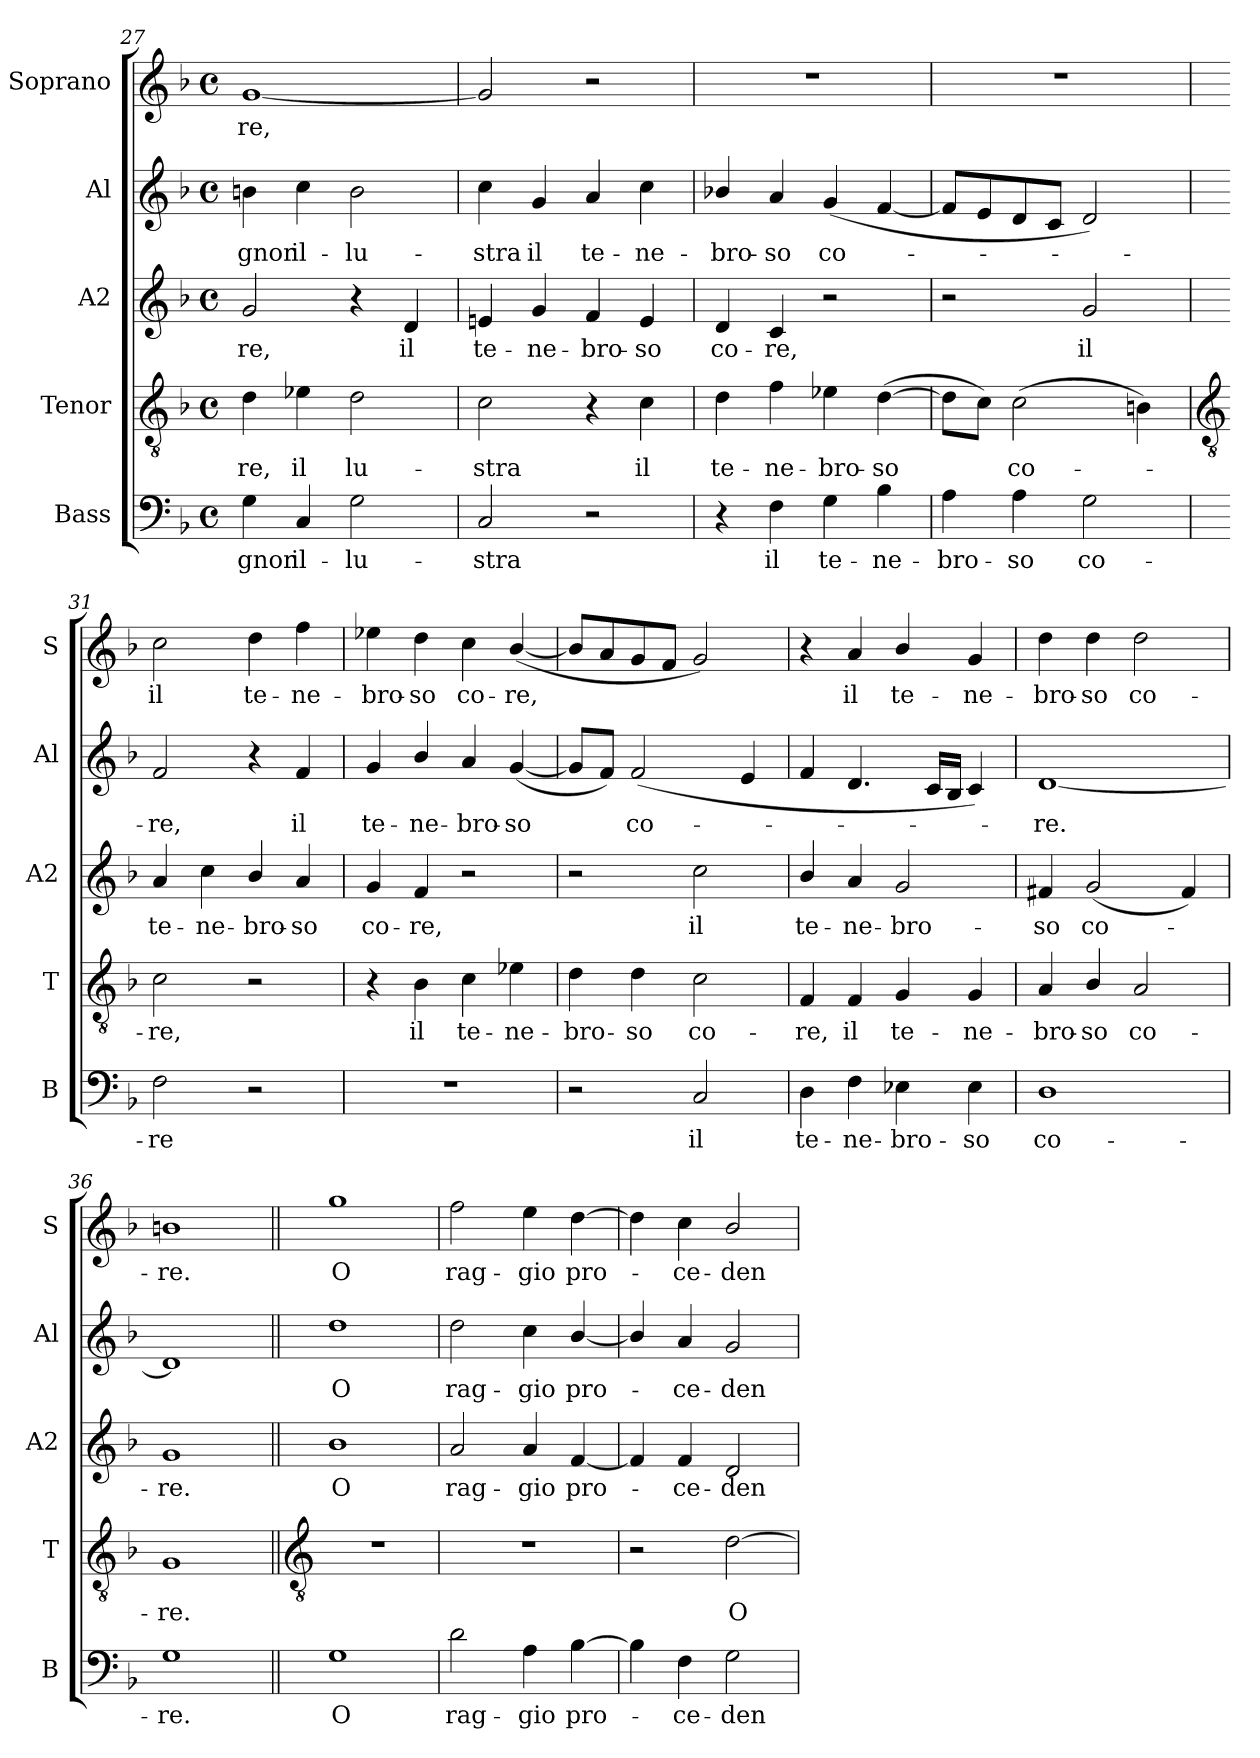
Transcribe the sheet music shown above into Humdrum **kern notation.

**kern	**text	**kern	**text	**kern	**text	**kern	**text	**kern	**text
*part5	*part5	*part4	*part4	*part3	*part3	*part2	*part2	*part1	*part1
*staff5	*staff5	*staff4	*staff4	*staff3	*staff3	*staff2	*staff2	*staff1	*staff1
*I"Bass	*	*I"Tenor	*	*I"A2	*	*I"Al	*	*I"Soprano	*
*I'B	*	*I'T	*	*I'A2	*	*I'Al	*	*I'S	*
*clefF4	*	*clefGv2	*	*clefG2	*	*clefG2	*	*clefG2	*
*k[b-]	*	*k[b-]	*	*k[b-]	*	*k[b-]	*	*k[b-]	*
*F:	*	*F:	*	*F:	*	*F:	*	*F:	*
*M4/4	*	*M4/4	*	*M4/4	*	*M4/4	*	*M4/4	*
*met(c)	*	*met(c)	*	*met(c)	*	*met(c)	*	*met(c)	*
=27	=27	=27	=27	=27	=27	=27	=27	=27	=27
!	!LO:LY:b	!	!LO:LY:b	!	!LO:LY:b	!	!LO:LY:b	!	!LO:LY:b
4G	-gnor	4d	-re,	2g	re,	4bn	-gnor	[1g	re,
!	!LO:LY:b	!	!LO:LY:b	!	!	!	!LO:LY:b	!	!
4C	il-	4e-X	il	.	.	4cc	il-	.	.
!	!LO:LY:b	!	!LO:LY:b	!	!	!	!LO:LY:b	!	!
2G	-lu-	2d	lu-	4r	.	2b	-lu-	.	.
!	!	!	!	!	!LO:LY:b	!	!	!	!
.	.	.	.	4d	il	.	.	.	.
=28	=28	=28	=28	=28	=28	=28	=28	=28	=28
!	!LO:LY:b	!	!LO:LY:b	!	!LO:LY:b	!	!LO:LY:b	!	!
2C	-stra	2c	-stra	4en	te-	4cc	-stra	2g]	.
!	!	!	!	!	!LO:LY:b	!	!LO:LY:b	!	!
.	.	.	.	4g	-ne-	4g	il	.	.
!	!	!	!	!	!LO:LY:b	!	!LO:LY:b	!	!
2r	.	4r	.	4f	-bro-	4a	te-	2r	.
!	!	!	!LO:LY:b	!	!LO:LY:b	!	!LO:LY:b	!	!
.	.	4c	il	4e	-so	4cc	-ne-	.	.
=29	=29	=29	=29	=29	=29	=29	=29	=29	=29
!	!	!	!LO:LY:b	!	!LO:LY:b	!	!LO:LY:b	!	!
4r	.	4d	te-	4d	co-	4b-X/	-bro-	1r	.
!	!LO:LY:b	!	!LO:LY:b	!	!LO:LY:b	!	!LO:LY:b	!	!
4F	il	4f	-ne-	4c	-re,	4a	-so	.	.
!	!LO:LY:b	!	!LO:LY:b	!	!	!	!LO:LY:b	!	!
4G	te-	4e-X	-bro-	2r	.	(<4g	co-	.	.
!	!LO:LY:b	!	!LO:LY:b	!	!	!	!	!	!
4B-	-ne-	(>[4d	-so	.	.	[4f	.	.	.
=30	=30	=30	=30	=30	=30	=30	=30	=30	=30
!	!LO:LY:b	!	!	!	!	!	!	!	!
4A	-bro-	8dL]	.	2r	.	8fL]	.	1r	.
.	.	8cJ)	.	.	.	8e	.	.	.
!	!LO:LY:b	!	!LO:LY:b	!	!	!	!	!	!
4A	-so	(>2c	co-	.	.	8d	.	.	.
.	.	.	.	.	.	8cJ	.	.	.
!	!LO:LY:b	!	!	!	!LO:LY:b	!	!	!	!
2G	co-	.	.	2g	il	2d)	.	.	.
.	.	4Bn)	.	.	.	.	.	.	.
!!LO:LB:g=z
=31	=31	=31	=31	=31	=31	=31	=31	=31	=31
*	*	*clefGv2	*	*	*	*	*	*	*
!	!LO:LY:b	!	!LO:LY:b	!	!LO:LY:b	!	!LO:LY:b	!	!LO:LY:b
2F	-re	2c	re,	4a	te-	2f	re,	2cc	il
!	!	!	!	!	!LO:LY:b	!	!	!	!
.	.	.	.	4cc	-ne-	.	.	.	.
!	!	!	!	!	!LO:LY:b	!	!	!	!LO:LY:b
2r	.	2r	.	4b-/	-bro-	4r	.	4dd	te-
!	!	!	!	!	!LO:LY:b	!	!LO:LY:b	!	!LO:LY:b
.	.	.	.	4a	-so	4f	il	4ff	-ne-
=32	=32	=32	=32	=32	=32	=32	=32	=32	=32
!	!	!	!	!	!LO:LY:b	!	!LO:LY:b	!	!LO:LY:b
1r	.	4r	.	4g	co-	4g	te-	4ee-X	-bro-
!	!	!	!LO:LY:b	!	!LO:LY:b	!	!LO:LY:b	!	!LO:LY:b
.	.	4B-	il	4f	-re,	4b-/	-ne-	4dd	-so
!	!	!	!LO:LY:b	!	!	!	!LO:LY:b	!	!LO:LY:b
.	.	4c	te-	2r	.	4a	-bro-	4cc	co-
!	!	!	!LO:LY:b	!	!	!	!LO:LY:b	!	!LO:LY:b
.	.	4e-X	-ne-	.	.	(<[4g	-so	(<[4b-/	-re,
=33	=33	=33	=33	=33	=33	=33	=33	=33	=33
!	!	!	!LO:LY:b	!	!	!	!	!	!
2r	.	4d	-bro-	2r	.	8gL]	.	8b-L]	.
.	.	.	.	.	.	8fJ)	.	8a	.
!	!	!	!LO:LY:b	!	!	!	!LO:LY:b	!	!
.	.	4d	-so	.	.	(<2f	co-	8g	.
.	.	.	.	.	.	.	.	8fJ	.
!	!LO:LY:b	!	!LO:LY:b	!	!LO:LY:b	!	!	!	!
2C	il	2c	co-	2cc	il	.	.	2g)	.
.	.	.	.	.	.	4e	.	.	.
=34	=34	=34	=34	=34	=34	=34	=34	=34	=34
!	!LO:LY:b	!	!LO:LY:b	!	!LO:LY:b	!	!	!	!
4D	te-	4F	-re,	4b-/	te-	4f	.	4r	.
!	!LO:LY:b	!	!LO:LY:b	!	!LO:LY:b	!	!	!	!LO:LY:b
4F	-ne-	4F	il	4a	-ne-	4.d	.	4a	il
!	!LO:LY:b	!	!LO:LY:b	!	!LO:LY:b	!	!	!	!LO:LY:b
4E-X	-bro-	4G	te-	2g	-bro-	.	.	4b-/	te-
.	.	.	.	.	.	16cLL	.	.	.
.	.	.	.	.	.	16B-JJ	.	.	.
!	!LO:LY:b	!	!LO:LY:b	!	!	!	!	!	!LO:LY:b
4E-	-so	4G	-ne-	.	.	4c)	.	4g	-ne-
=35	=35	=35	=35	=35	=35	=35	=35	=35	=35
!	!LO:LY:b	!	!LO:LY:b	!	!LO:LY:b	!	!LO:LY:b	!	!LO:LY:b
1D	co-	4A	-bro-	4f#X	-so	[1d	re.	4dd	-bro-
!	!	!	!LO:LY:b	!	!LO:LY:b	!	!	!	!LO:LY:b
.	.	4B-/	-so	(<2g	co-	.	.	4dd	-so
!	!	!	!LO:LY:b	!	!	!	!	!	!LO:LY:b
.	.	2A	co-	.	.	.	.	2dd	co-
.	.	.	.	4f#)	.	.	.	.	.
=36	=36	=36	=36	=36	=36	=36	=36	=36	=36
!	!LO:LY:b	!	!LO:LY:b	!	!LO:LY:b	!	!	!	!LO:LY:b
1G	-re.	1G	-re.	1g	re.	1d]	.	1bn	-re.
!!LO:LB:g=z
=37||	=37||	=37||	=37||	=37||	=37||	=37||	=37||	=37||	=37||
*	*	*clefGv2	*	*	*	*	*	*	*
!	!LO:LY:b	!	!	!	!LO:LY:b	!	!LO:LY:b	!	!LO:LY:b
1G	O	1r	.	1b-	O	1dd	O	1gg	O
=38	=38	=38	=38	=38	=38	=38	=38	=38	=38
!	!LO:LY:b	!	!	!	!LO:LY:b	!	!LO:LY:b	!	!LO:LY:b
2d	rag-	1r	.	2a	rag-	2dd	rag-	2ff	rag-
!	!LO:LY:b	!	!	!	!LO:LY:b	!	!LO:LY:b	!	!LO:LY:b
4A	-gio	.	.	4a	-gio	4cc	-gio	4ee	-gio
!	!LO:LY:b	!	!	!	!LO:LY:b	!	!LO:LY:b	!	!LO:LY:b
[4B-	pro-	.	.	[4f	pro-	[4b-/	pro-	[4dd	pro-
=39	=39	=39	=39	=39	=39	=39	=39	=39	=39
4B-]	.	2r	.	4f]	.	4b-/]	.	4dd]	.
!	!LO:LY:b	!	!	!	!LO:LY:b	!	!LO:LY:b	!	!LO:LY:b
4F	ce-	.	.	4f	ce-	4a	ce-	4cc	ce-
!	!LO:LY:b	!	!LO:LY:b	!	!LO:LY:b	!	!LO:LY:b	!	!LO:LY:b
2G	-den-	[2d	O	2d	-den-	2g	-den-	2b-/	-den-
=	=	=	=	=	=	=	=	=	=
*-	*-	*-	*-	*-	*-	*-	*-	*-	*-
